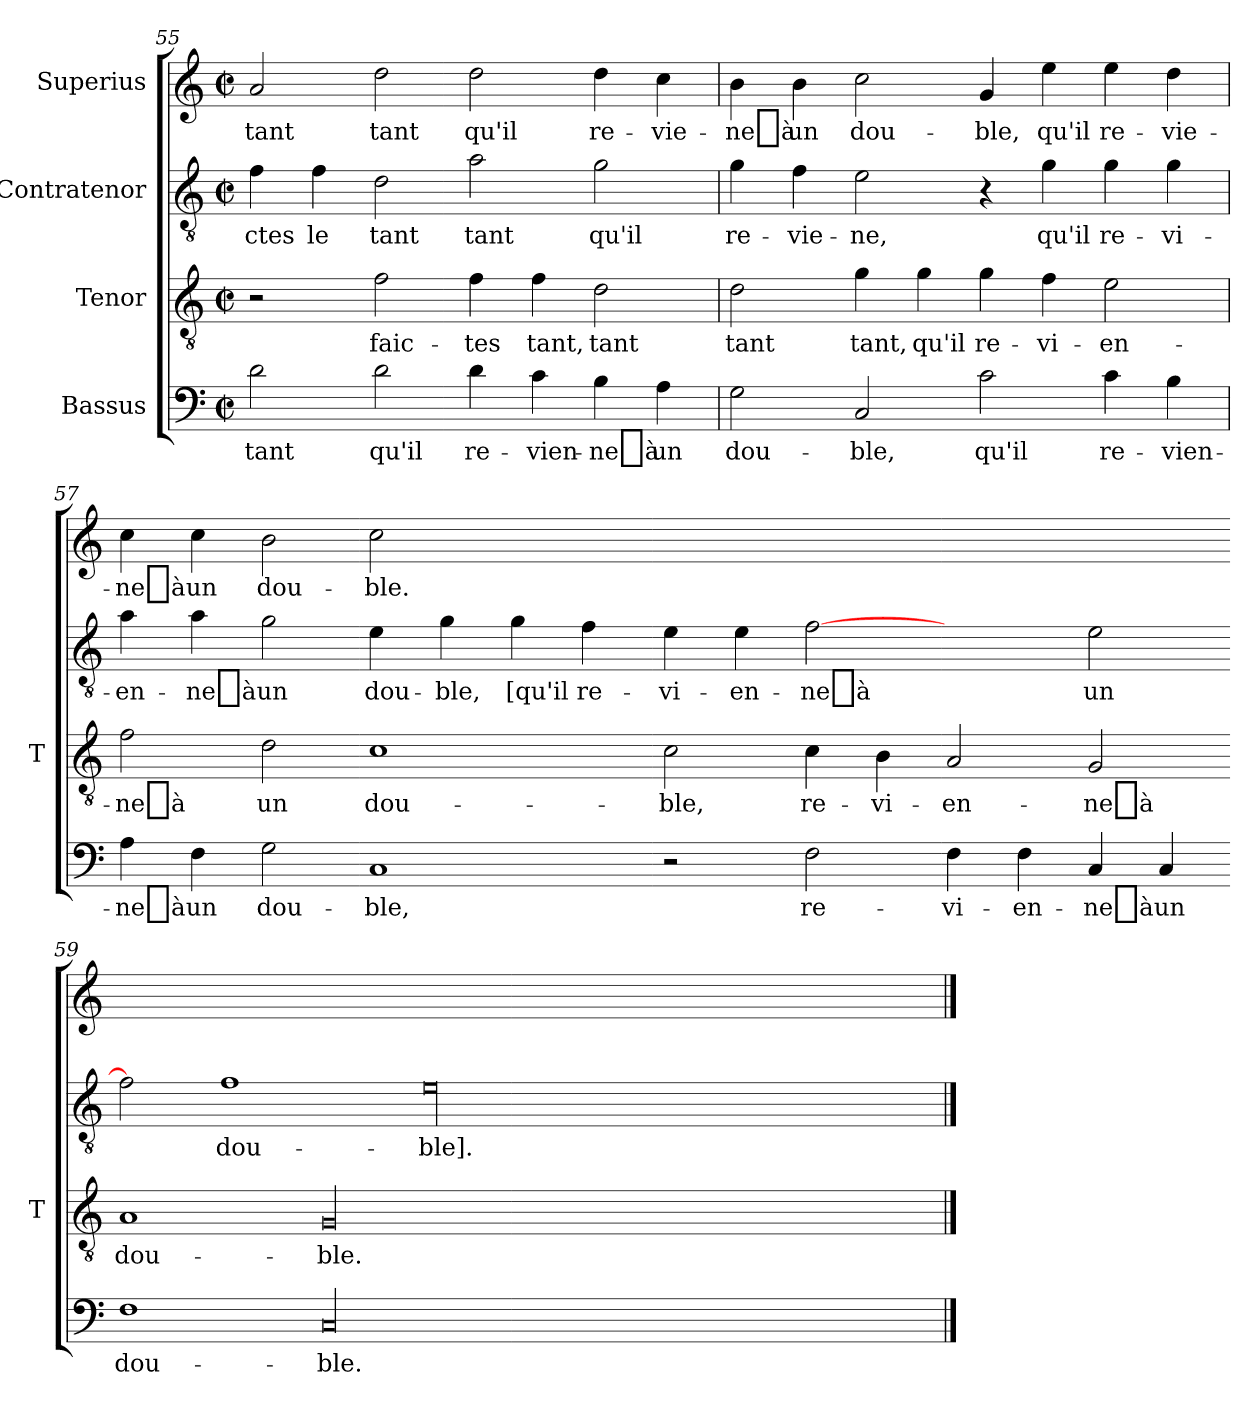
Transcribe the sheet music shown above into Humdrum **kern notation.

**kern	**text	**kern	**text	**kern	**text	**kern	**text
*part4	*part4	*part3	*part3	*part2	*part2	*part1	*part1
*staff4	*staff4	*staff3	*staff3	*staff2	*staff2	*staff1	*staff1
*I"Bassus	*	*I"Tenor	*	*I"Contratenor	*	*I"Superius	*
*	*	*I'T	*	*	*	*	*
*clefF4	*	*clefGv2	*	*clefGv2	*	*clefG2	*
*k[]	*	*k[]	*	*k[]	*	*k[]	*
*C:	*	*C:	*	*C:	*	*C:	*
*M2/2	*	*M2/2	*	*M2/2	*	*M2/2	*
*met(c|)	*	*met(c|)	*	*met(c|)	*	*met(c|)	*
=55	=55	=55	=55	=55	=55	=55	=55
2d	-tant	2r	.	4f	-ctes	2a	-tant
.	.	.	.	4f	-le	.	.
2d	-qu'il	2f	faic-	2d	-tant	2dd	-tant
4d	re-	4f	-tes	2a	-tant	2dd	-qu'il
4c	vien-	4f	-tant,	.	.	.	.
4B	-ne_à	2d	-tant	2g	-qu'il	4dd	re-
4A	-un	.	.	.	.	4cc	vie-
=56	=56	=56	=56	=56	=56	=56	=56
2G	dou-	2d	-tant	4g	re-	4b	-ne_à
.	.	.	.	4f	vie-	4b	-un
2C	-ble,	4g	-tant,	2e	-ne,	2cc	dou-
.	.	4g	-qu'il	.	.	.	.
2c	-qu'il	4g	re-	4r	.	4g	-ble,
.	.	4f	vi-	4g	-qu'il	4ee	-qu'il
4c	re-	2e	en-	4g	re-	4ee	re-
4B	vien-	.	.	4g	vi-	4dd	vie-
!!LO:LB:g=z
=57	=57	=57	=57	=57	=57	=57	=57
4A	-ne_à	2f	-ne_à	4a	en-	4cc	-ne_à
4F	-un	.	.	4a	-ne_à	4cc	-un
2G	dou-	2d	-un	2g	-un	2b	dou-
1C	-ble,	1c	dou-	4e	dou-	2cc	-ble.
.	.	.	.	4g	-ble,	.	.
.	.	.	.	4g	-[qu'il	2ryy	.
.	.	.	.	4f	re-	.	.
=58-	=58-	=58-	=58-	=58-	=58-	=58-	=58-
2r	.	2c	-ble,	4e	vi-	0ryy	.
.	.	.	.	4e	en-	.	.
2F	re-	4c	re-	[2f	-ne_à	.	.
.	.	4B	vi-	.	.	.	.
4F	vi-	2A	en-	2ryy	.	.	.
4F	en-	.	.	.	.	.	.
4C	-ne_à	2G	-ne_à	2e	-un	.	.
4C	-un	.	.	.	.	.	.
=59-	=59-	=59-	=59-	=59-	=59-	=59-	=59-
1F	dou-	1A	dou-	2f]	.	00ryy	.
.	.	.	.	1f	dou-	.	.
00C	-ble.	00G	-ble.	.	.	.	.
.	.	.	.	00e	-ble].	.	.
.	.	.	.	.	.	1.ryy	.
2ryy	.	2ryy	.	.	.	.	.
==	==	==	==	==	==	==	==
*-	*-	*-	*-	*-	*-	*-	*-
